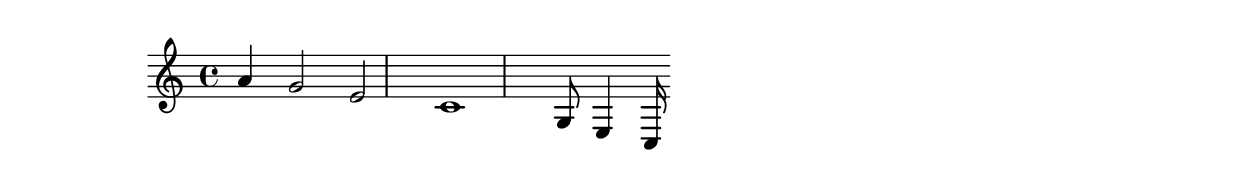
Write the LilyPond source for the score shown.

%{
Welcome to LilyPond
===================

Congratulations, LilyPond has been installed successfully.

Now to take it for the first test run.

  1. Save this file

  2. Select

       Compile > Typeset file

  from the menu.

  The file is processed, and

  3.  The PDF viewer will pop up. Click one of the noteheads.


That's it.  For more information, visit http://lilypond.org .

%}

\version "2.20.0"  % necessary for upgrading to future LilyPond versions.

\relative {
a'4 g2 e2 c1 g8 e4 c16 
}
